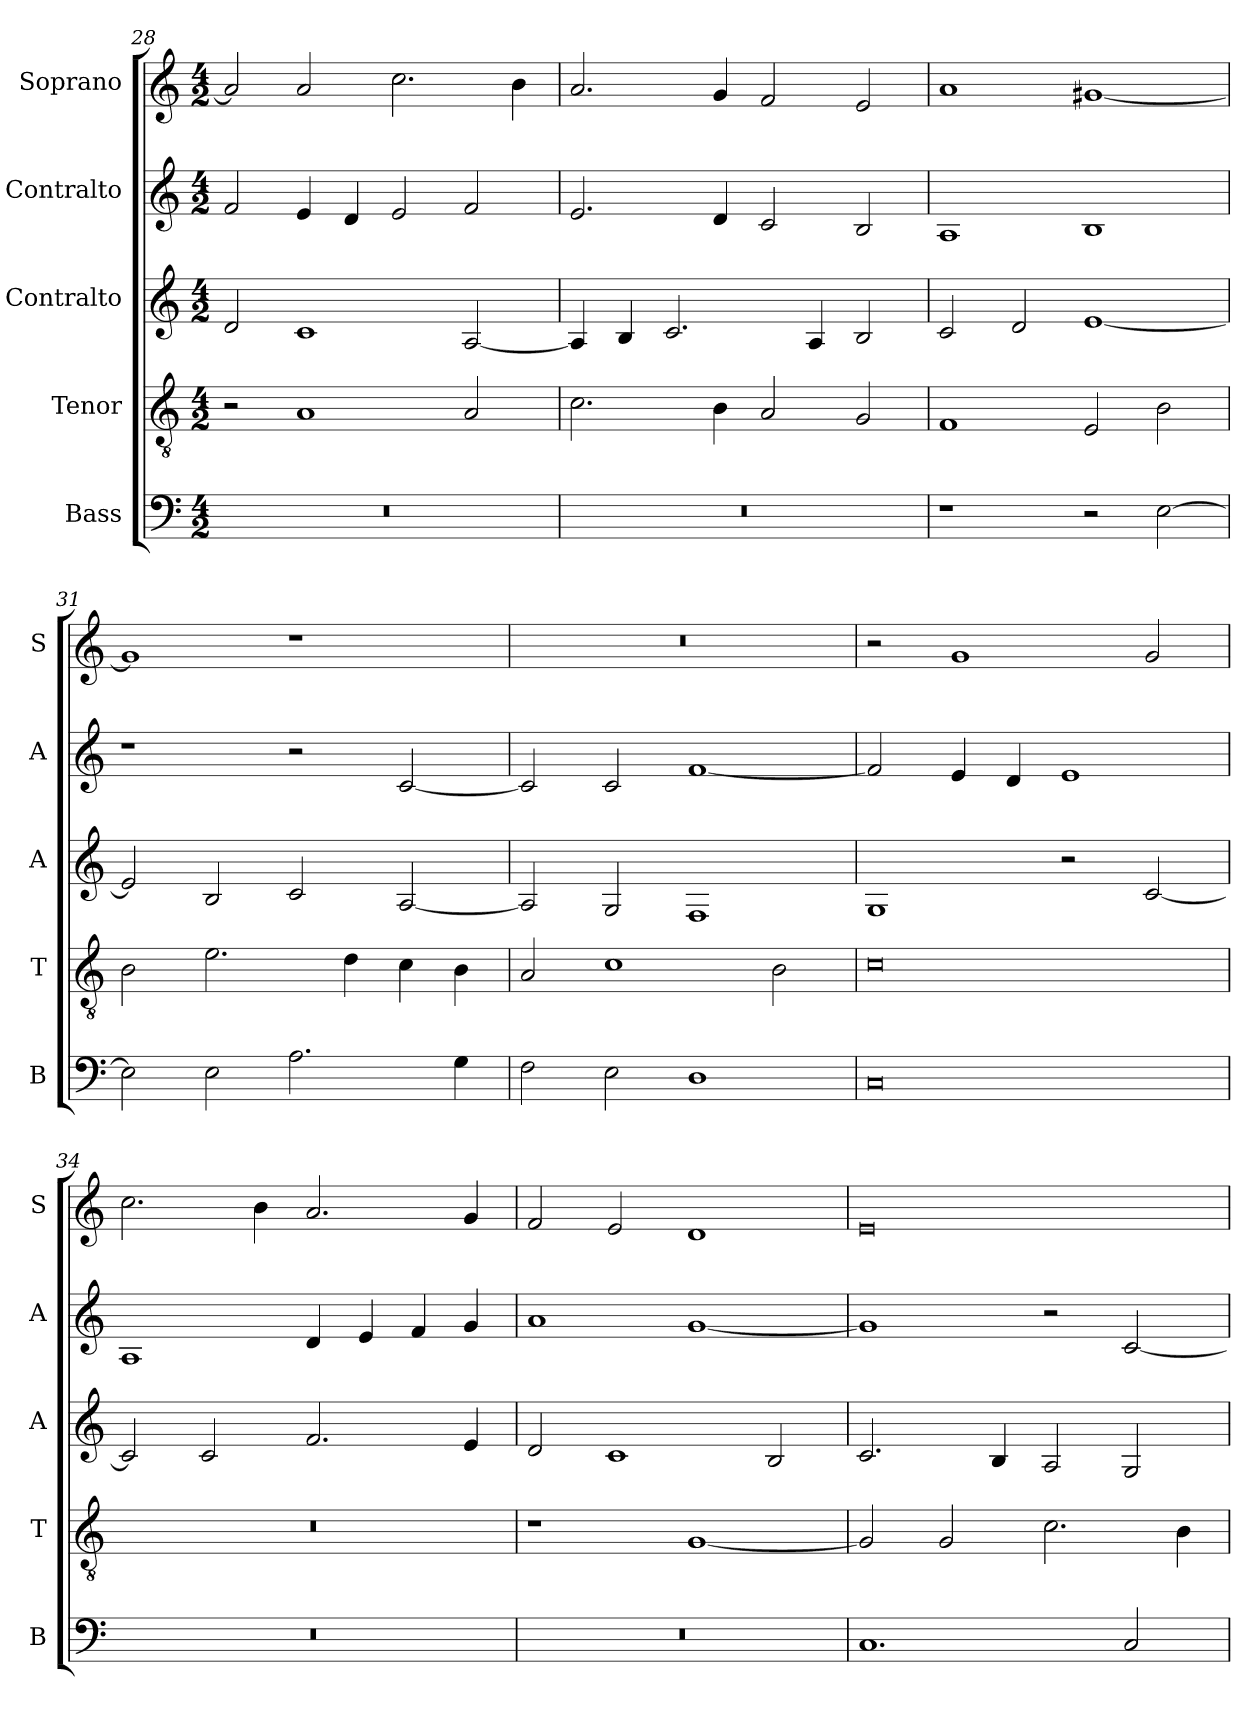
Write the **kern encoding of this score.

**kern	**kern	**kern	**kern	**kern
*part5	*part4	*part3	*part2	*part1
*staff5	*staff4	*staff3	*staff2	*staff1
*I"Bass	*I"Tenor	*I"Contralto	*I"Contralto	*I"Soprano
*I'B	*I'T	*I'A	*I'A	*I'S
*clefF4	*clefGv2	*clefG2	*clefG2	*clefG2
*k[]	*k[]	*k[]	*k[]	*k[]
*E:phr	*E:phr	*E:phr	*E:phr	*E:phr
*M4/2	*M4/2	*M4/2	*M4/2	*M4/2
=28	=28	=28	=28	=28
0r	2r	2d	2f	2a]
.	1A	1c	4e	2a
.	.	.	4d	.
.	.	.	2e	2.cc
.	2A	[2A	2f	.
.	.	.	.	4b
=29	=29	=29	=29	=29
0r	2.c	4A]	2.e	2.a
.	.	4B	.	.
.	.	2.c	.	.
.	4B	.	4d	4g
.	2A	.	2c	2f
.	.	4A	.	.
.	2G	2B	2B	2e
=30	=30	=30	=30	=30
1r	1F	2c	1A	1a
.	.	2d	.	.
2r	2E	[1e	1B	[1g#X
[2E	2B	.	.	.
=31	=31	=31	=31	=31
2E]	2B	2e]	1r	1g#]
2E	2.e	2B	.	.
2.A	.	2c	2r	1r
.	4d	.	.	.
.	4c	[2A	[2c	.
4G	4B	.	.	.
=32	=32	=32	=32	=32
2F	2A	2A]	2c]	0r
2E	1c	2G	2c	.
1D	.	1F	[1f	.
.	2B	.	.	.
=33	=33	=33	=33	=33
0C	0c	1G	2f]	2r
.	.	.	4e	1g
.	.	.	4d	.
.	.	2r	1e	.
.	.	[2c	.	2g
=34	=34	=34	=34	=34
0r	0r	2c]	1A	2.cc
.	.	2c	.	.
.	.	.	.	4b
.	.	2.f	4d	2.a
.	.	.	4e	.
.	.	.	4f	.
.	.	4e	4g	4g
=35	=35	=35	=35	=35
0r	1r	2d	1a	2f
.	.	1c	.	2e
.	[1G	.	[1g	1d
.	.	2B	.	.
=36	=36	=36	=36	=36
1.C	2G]	2.c	1g]	0e
.	2G	.	.	.
.	.	4B	.	.
.	2.c	2A	2r	.
2C	.	2G	[2c	.
.	4B	.	.	.
=	=	=	=	=
*-	*-	*-	*-	*-
